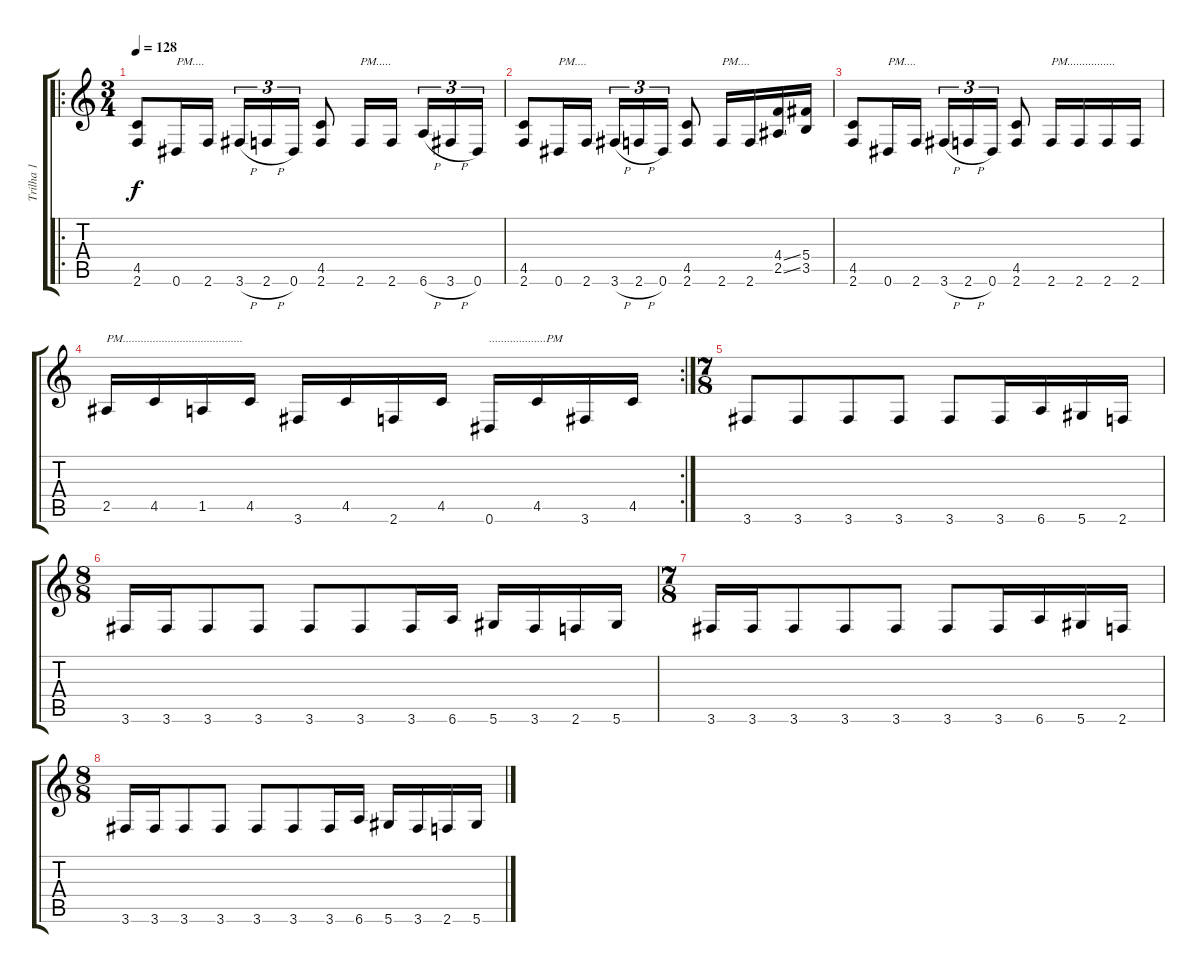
\track ("Trilha 1" "Trilha 1") {instrument distortionguitar}
\staff {score tabs}
\tuning (Eb4 Bb3 Gb3 Db3 Ab2 Eb2) {hide}
\ro
\ts (3 4)
\tempo 128
\clef g2
\ks c
(4.5 2.6).8{dy f} 0.6.16{txt "PM...."} 2.6.16 3.6{h}.16{tu (3 2)} 2.6{h}.16{tu (3 2)} 0.6.16{tu (3 2)} (4.5 2.6).8 2.6.16{txt "PM....."} 2.6.16 6.6{h}.16{tu (3 2)} 3.6{h}.16{tu (3 2)} 0.6.16{tu (3 2)} |
(4.5 2.6).8 0.6.16{txt "PM...."} 2.6.16 3.6{h}.16{tu (3 2)} 2.6{h}.16{tu (3 2)} 0.6.16{tu (3 2)} (4.5 2.6).8 2.6.16{txt "PM...."} 2.6.16 (4.4{ss} 2.5{ss}).16 (5.4 3.5).16 |
(4.5 2.6).8 0.6.16{txt "PM...."} 2.6.16 3.6{h}.16{tu (3 2)} 2.6{h}.16{tu (3 2)} 0.6.16{tu (3 2)} (4.5 2.6).8 2.6.16{txt "PM................"} 2.6.16 2.6.16 2.6.16 |
\rc 2
2.5.16{txt "PM........................................"} 4.5.16 1.5.16 4.5.16 3.6.16 4.5.16 2.6.16 4.5.16 0.6.16{txt "...................PM"} 4.5.16 3.6.16 4.5.16 |
\ts (7 8)
3.6.8 3.6.8 3.6.8 3.6.8 3.6.8 3.6.16 6.6.16 5.6.16 2.6.16 |
\ts (8 8)
3.6.16 3.6.16 3.6.8 3.6.8 3.6.8 3.6.8 3.6.16 6.6.16 5.6.16 3.6.16 2.6.16 5.6.16 |
\ts (7 8)
3.6.16 3.6.16 3.6.8 3.6.8 3.6.8 3.6.8 3.6.16 6.6.16 5.6.16 2.6.16 |
\ts (8 8)
3.6.16 3.6.16 3.6.8 3.6.8 3.6.8 3.6.8 3.6.16 6.6.16 5.6.16 3.6.16 2.6.16 5.6.16
